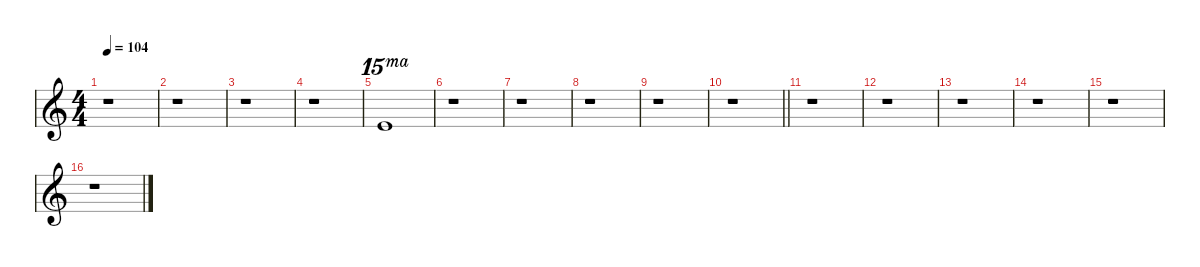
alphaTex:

\defaultSystemsLayout 4
\hideDynamics
\bracketExtendMode nobrackets
\singleTrackTrackNamePolicy hidden
\multiTrackTrackNamePolicy hidden
\firstSystemTrackNameMode fullname
\firstSystemTrackNameOrientation horizontal
\otherSystemsTrackNameOrientation horizontal
\track ("Flute" "fl.") {defaultSystemsLayout 8 instrument flute}
\staff {score}
\tuning (E5 C5 G4 C4 G3 C3)
\ts (4 4)
\tempo 104
\clef g2
\ks c
r.1{dy f beam Down} |
r.1{beam Down} |
r.1{beam Down} |
r.1{beam Down} |
12.1.1{ot 15ma beam Up} |
r.1{beam Down} |
r.1{beam Down} |
r.1{beam Down} |
r.1{beam Down} |
\barLineRight lightlight
r.1{beam Down} |
r.1{beam Down} |
r.1{beam Down} |
r.1{beam Down} |
r.1{beam Down} |
r.1{beam Down} |
r.1{beam Down}
